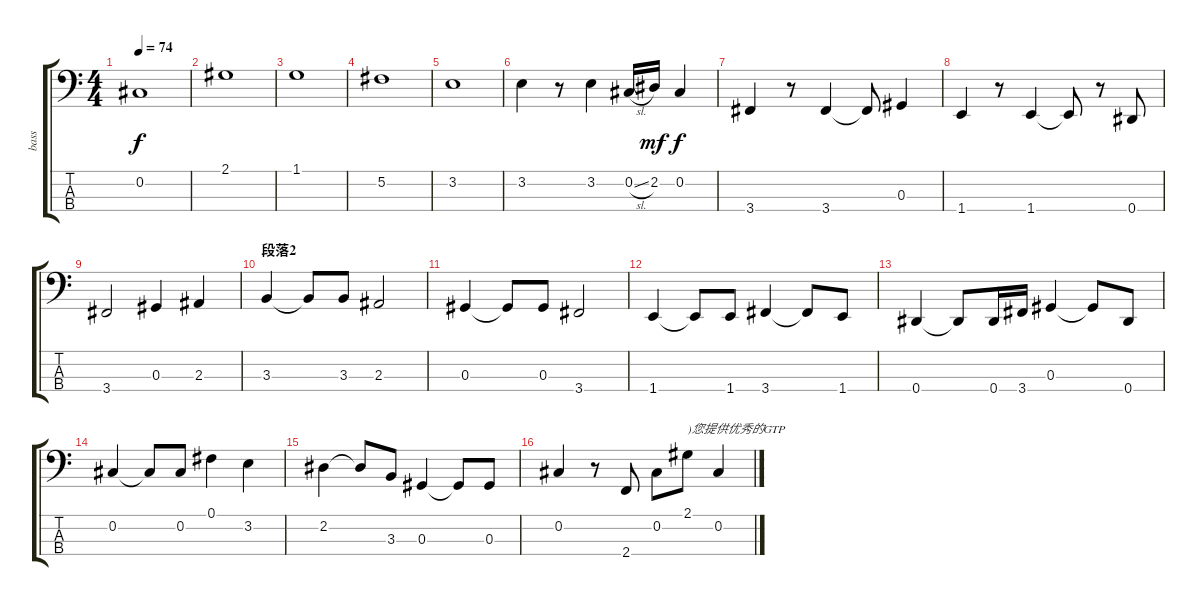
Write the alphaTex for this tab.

\track ("bass" "bass") {instrument electricbassfinger}
\staff {score tabs}
\tuning (Gb2 Db2 Ab1 Eb1) {hide}
\ts (4 4)
\tempo 74
\clef f4
\ks c
0.2.1{dy f} |
2.1.1 |
1.1.1 |
5.2.1 |
3.2.1 |
3.2.4 r.8 3.2.4 0.2{sl}.16 2.2.16{dy mf} 0.2.4{dy f} |
3.4.4 r.8 3.4.4 3.4{t}.8 0.3.4 |
1.4.4 r.8 1.4.4 1.4{t}.8 r.8 0.4.8 |
3.4.2 0.3.4 2.3.4 |
\section ("" "段落2")
3.3.4 3.3{t}.8 3.3.8 2.3.2 |
0.3.4 0.3{t}.8 0.3.8 3.4.2 |
1.4.4 1.4{t}.8 1.4.8 3.4.4 3.4{t}.8 1.4.8 |
0.4.4 0.4{t}.8 0.4.16 3.4.16 0.3.4 0.3{t}.8 0.4.8 |
0.2.4 0.2{t}.8 0.2.8 0.1.4 3.2.4 |
2.2.4 2.2{t}.8 3.3.8 0.3.4 0.3{t}.8 0.3.8 |
0.2.4 r.8 2.4.8 0.2.8 2.1.8{txt ")您提供优秀的GTP"} 0.2.4
